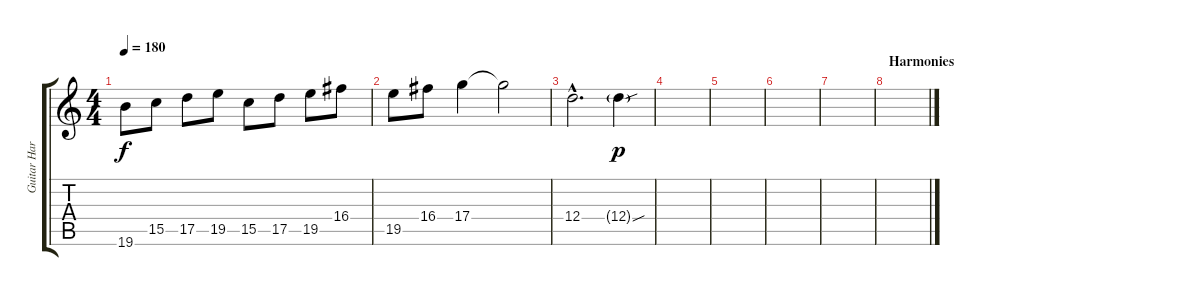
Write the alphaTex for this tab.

\track ("Guitar Harmony" "Guitar Har") {instrument overdrivenguitar}
\staff {score tabs}
\tuning (E4 B3 G3 D3 A2 E2) {hide}
\ts (4 4)
\tempo 180
\clef g2
\ks c
19.6.8{dy f} 15.5.8 17.5.8 19.5.8 15.5.8 17.5.8 19.5.8 16.4.8 |
19.5.8 16.4.8 17.4.4 17.4{t}.2 |
12.4{hac}.2{d} 12.4{sou g}.4{dy p} |
|
|
|
|
\section ("" "Harmonies")
